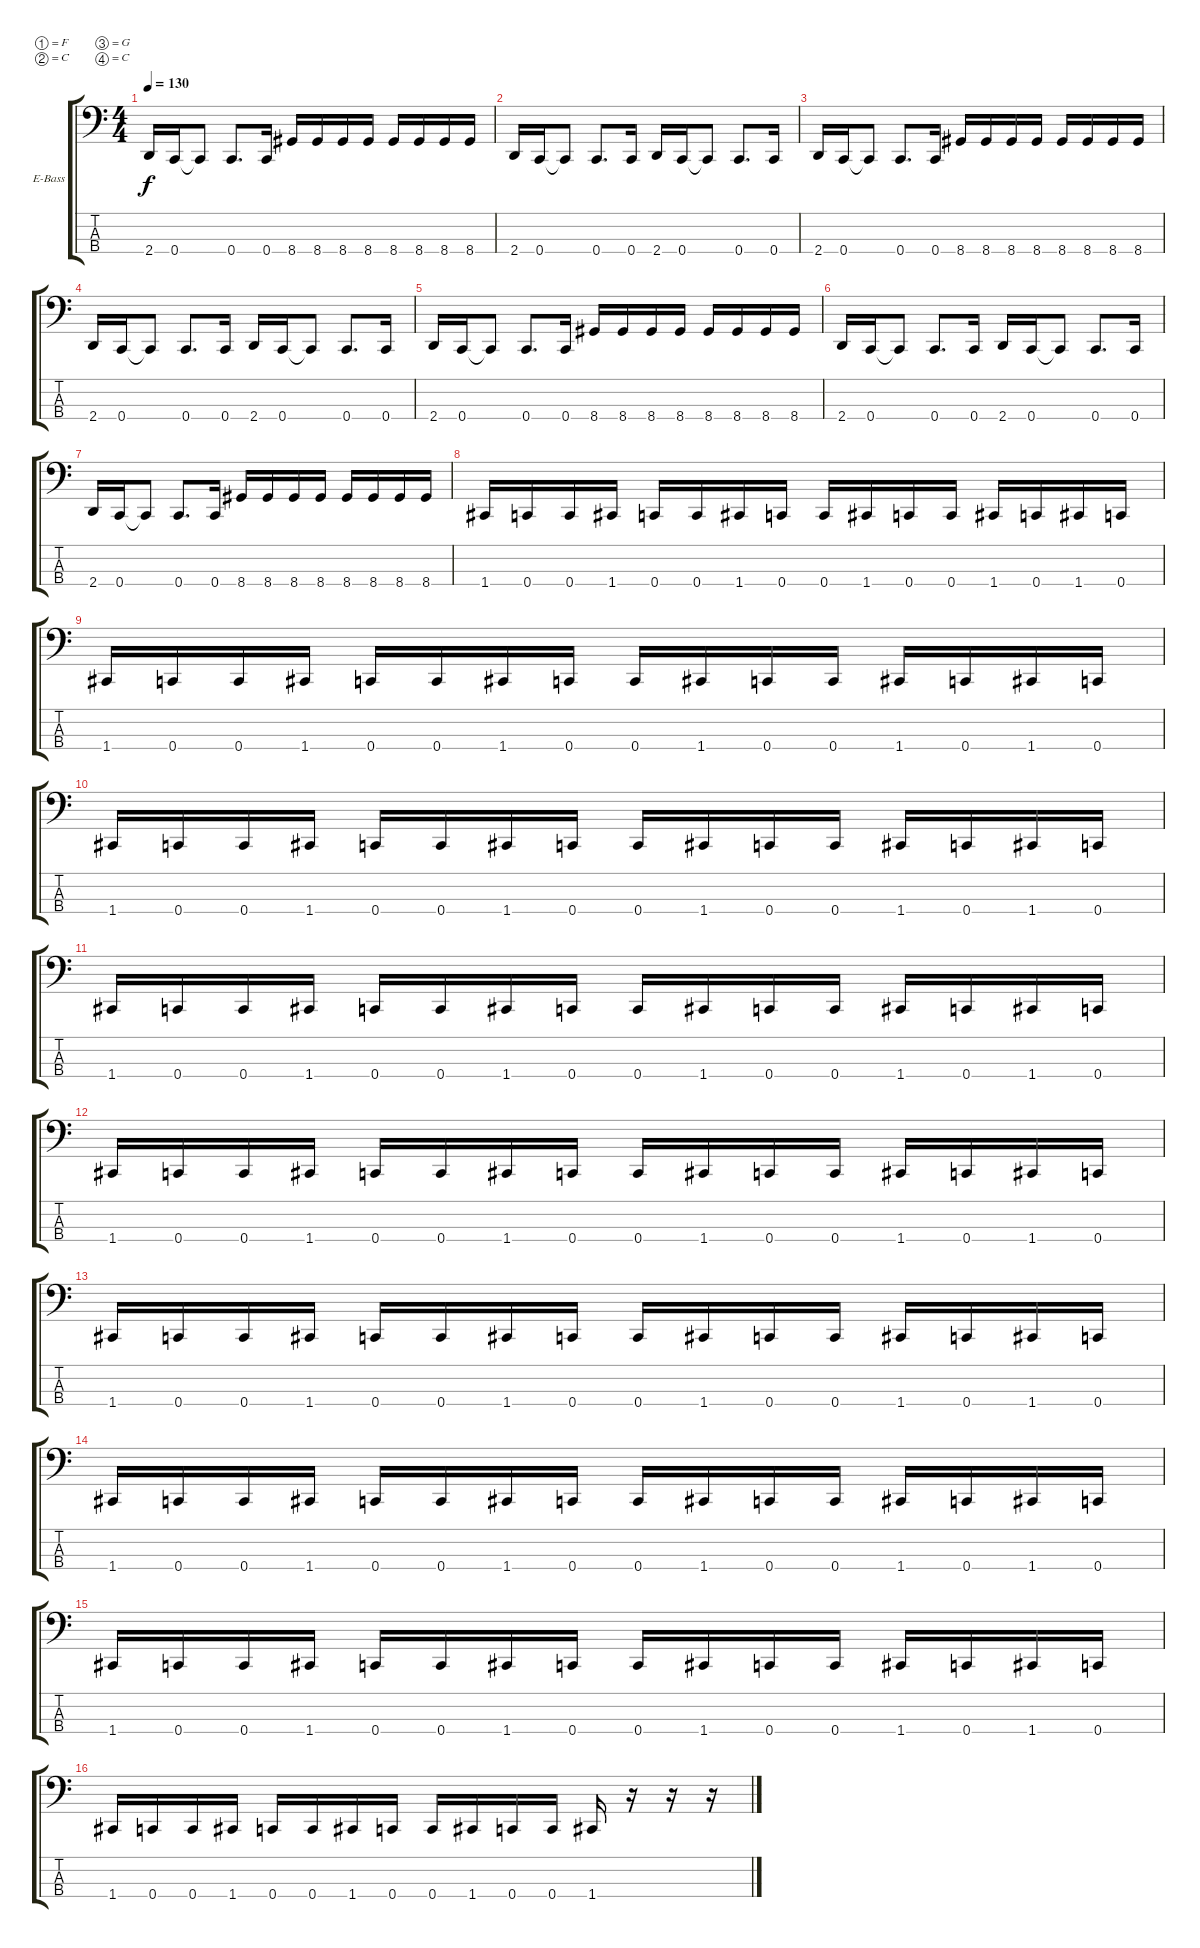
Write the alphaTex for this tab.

\bracketExtendMode groupsimilarinstruments
\firstSystemTrackNameOrientation horizontal
\otherSystemsTrackNameOrientation horizontal
\track ("Piste 2" "E-Bass") {instrument slapbass1}
\staff {score tabs}
\tuning (F2 C2 G1 C1)
\ts (4 4)
\tempo 130
\clef f4
\ks c
2.4.16{dy f} 0.4.16 0.4{t}.8 0.4.8{d} 0.4.16 8.4.16 8.4.16 8.4.16 8.4.16 8.4.16 8.4.16 8.4.16 8.4.16 |
2.4.16 0.4.16 0.4{t}.8 0.4.8{d} 0.4.16 2.4.16 0.4.16 0.4{t}.8 0.4.8{d} 0.4.16 |
2.4.16 0.4.16 0.4{t}.8 0.4.8{d} 0.4.16 8.4.16 8.4.16 8.4.16 8.4.16 8.4.16 8.4.16 8.4.16 8.4.16 |
2.4.16 0.4.16 0.4{t}.8 0.4.8{d} 0.4.16 2.4.16 0.4.16 0.4{t}.8 0.4.8{d} 0.4.16 |
2.4.16 0.4.16 0.4{t}.8 0.4.8{d} 0.4.16 8.4.16 8.4.16 8.4.16 8.4.16 8.4.16 8.4.16 8.4.16 8.4.16 |
2.4.16 0.4.16 0.4{t}.8 0.4.8{d} 0.4.16 2.4.16 0.4.16 0.4{t}.8 0.4.8{d} 0.4.16 |
2.4.16 0.4.16 0.4{t}.8 0.4.8{d} 0.4.16 8.4.16 8.4.16 8.4.16 8.4.16 8.4.16 8.4.16 8.4.16 8.4.16 |
1.4.16 0.4.16 0.4.16 1.4.16 0.4.16 0.4.16 1.4.16 0.4.16 0.4.16 1.4.16 0.4.16 0.4.16 1.4.16 0.4.16 1.4.16 0.4.16 |
1.4.16 0.4.16 0.4.16 1.4.16 0.4.16 0.4.16 1.4.16 0.4.16 0.4.16 1.4.16 0.4.16 0.4.16 1.4.16 0.4.16 1.4.16 0.4.16 |
1.4.16 0.4.16 0.4.16 1.4.16 0.4.16 0.4.16 1.4.16 0.4.16 0.4.16 1.4.16 0.4.16 0.4.16 1.4.16 0.4.16 1.4.16 0.4.16 |
1.4.16 0.4.16 0.4.16 1.4.16 0.4.16 0.4.16 1.4.16 0.4.16 0.4.16 1.4.16 0.4.16 0.4.16 1.4.16 0.4.16 1.4.16 0.4.16 |
1.4.16 0.4.16 0.4.16 1.4.16 0.4.16 0.4.16 1.4.16 0.4.16 0.4.16 1.4.16 0.4.16 0.4.16 1.4.16 0.4.16 1.4.16 0.4.16 |
1.4.16 0.4.16 0.4.16 1.4.16 0.4.16 0.4.16 1.4.16 0.4.16 0.4.16 1.4.16 0.4.16 0.4.16 1.4.16 0.4.16 1.4.16 0.4.16 |
1.4.16 0.4.16 0.4.16 1.4.16 0.4.16 0.4.16 1.4.16 0.4.16 0.4.16 1.4.16 0.4.16 0.4.16 1.4.16 0.4.16 1.4.16 0.4.16 |
1.4.16 0.4.16 0.4.16 1.4.16 0.4.16 0.4.16 1.4.16 0.4.16 0.4.16 1.4.16 0.4.16 0.4.16 1.4.16 0.4.16 1.4.16 0.4.16 |
1.4.16 0.4.16 0.4.16 1.4.16 0.4.16 0.4.16 1.4.16 0.4.16 0.4.16 1.4.16 0.4.16 0.4.16 1.4.16 r.16 r.16 r.16
